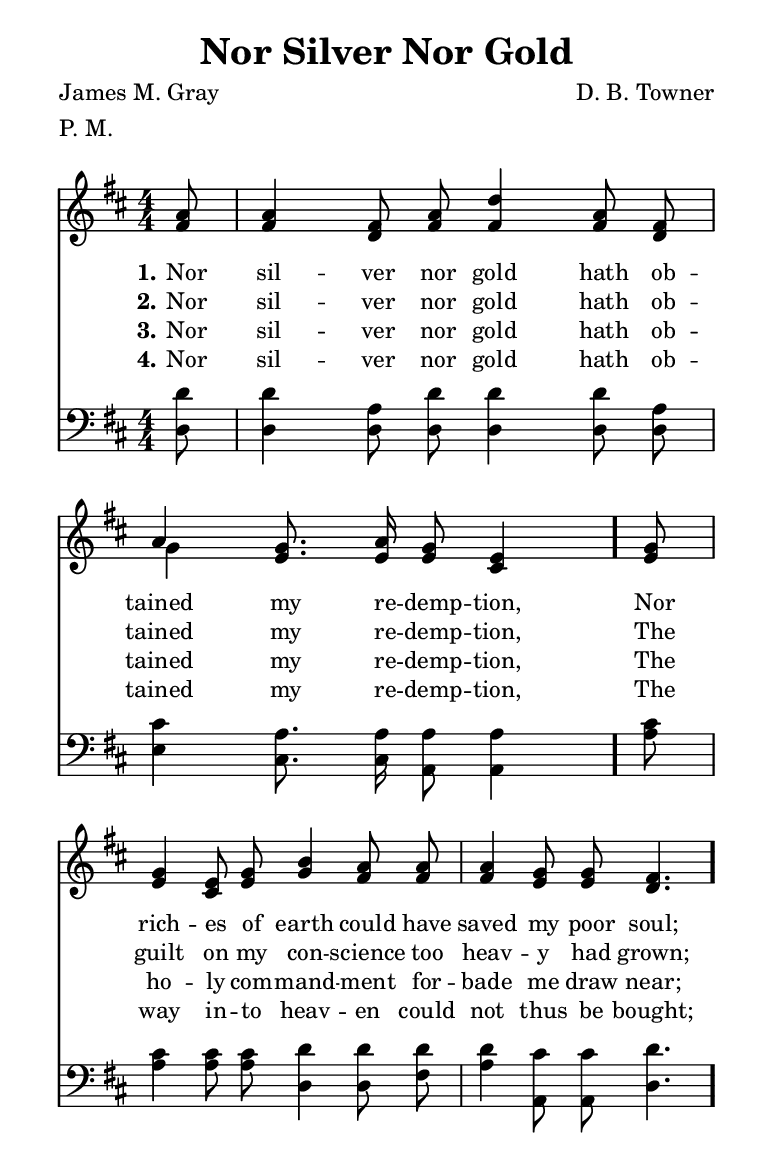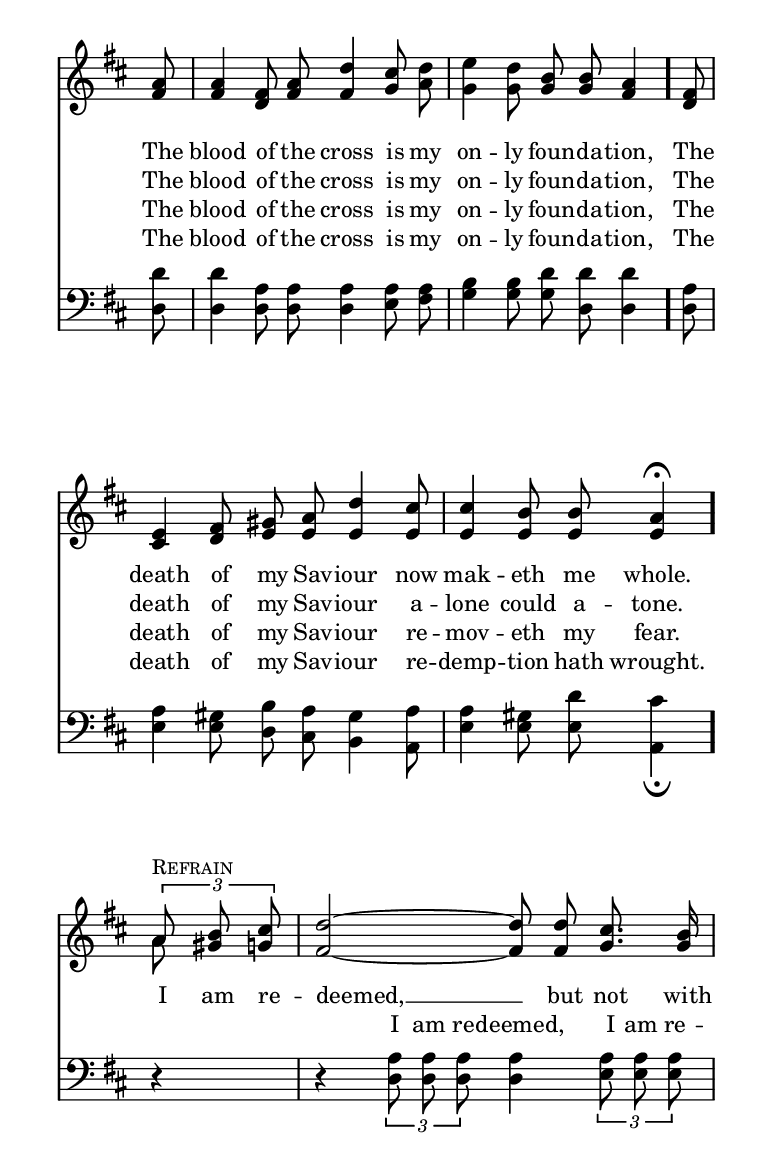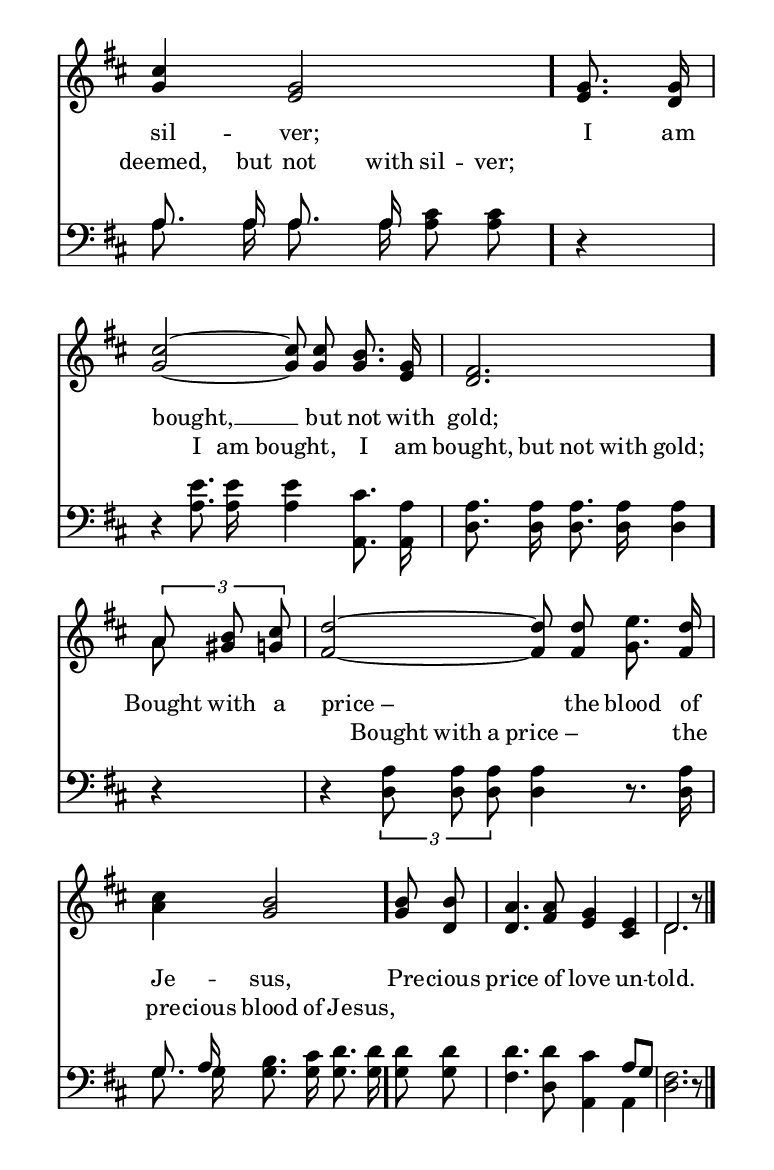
\include "common/global.ily"
\paper {
  \include "common/paper.ily"
  ragged-last-bottom = ##t
  page-count = #(cond (is-eogsized 2) (#t #f))
  system-count = #(cond (is-eogsized 6) (#t #f)) % original has 7
  systems-per-page = #(cond (is-eogsized 4) (#t #f))
}

\header{
  %gospel
  hymnnumber = "177"
  title = "Nor Silver Nor Gold"
  tunename = ""
  meter = "P. M." % something like 12. 11. 12. 11. with Refrain
  poet = "James M. Gray"
  composer = "D. B. Towner"
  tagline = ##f
}

ta = { \tempo 4=80 }
tb = { \tempo 4=40 }

global = {
  \include "common/overrides.ily"
  \override Staff.TimeSignature.style = #'numbered
  \time 4/4
  \override Score.MetronomeMark.transparent = ##t % hide all fermata changes too
  \ta
  \key d \major
  \partial 8
  \autoBeamOff
}

patternA = { c8 | c4 c8 c c4 c8 c | c4 c8. c16 c8 c4 }
patternB = { c8 | c4 c8 c c4 c8 c | c4 c8 c c4. }
patternC = { c8 | c4 c8 c c4 c8 c | c4 c8 c c c4 }
patternD = { c8 | c4 c8 c c c4 c8 | c4 c8 c c4 }

notesSoprano = {
\global
\relative c'' {

  a8 | a4 fis8 a d4 a8 fis | a4 g8. a16 g8 e4
  g8 | g4 e8 g b4 a8 a | a4 g8 g fis4.
  a8 | a4 fis8 a d4 cis8 d | e4 d8 b b a4
  fis8 | e4 fis8 gis a d4 cis8 | cis4 b8 b \tb a4 \fermata \ta \bar "."

}
}

notesSopranoRefrain = {
\relative c'' {

  << s^\markup { \small \caps "Refrain" }
  { \tuplet 3/2 { << { \voiceOne a8 } \new Voice { \voiceTwo a8 } >> << { b cis } { gis g } >> } } >>

  \partcombine
  \relative c' {
    | d'2 ~ d8 d8 cis8. b16 | cis4 g2
    g8. g16 | cis2 ~ cis8 cis8 b8. g16 | fis2.
  }
  \relative c' {
    | fis2 ~ fis8 fis8 g8. g16 | g4 e2
    e8. d16 | g2 ~ g8 g8 g8. e16 | d2.
  }

  \tuplet 3/2 { << { \voiceOne a8 } \new Voice { \voiceTwo a8 } >> << { b cis } { gis g } >> }
  \partcombine
  \relative c'' {
    | d2 ~ d8 d8 e8. d16 | cis4 b2
    b8 b | a4. a8 g4 e |
  }
  \relative c' {
    | fis2 ~ fis8 fis8 g8. fis16 | a4 g2
    g8 d | d4. fis8 e4 cis |
  }
  << { \voiceOne d2. } \new Voice { \voiceTwo d2. } >>
  \partcombine r8 r8

  \bar "|."

}
}

notesSopranoRefrainPacing = {
\global
\relative c,, {

  r8 | r4 r8 r r4 r8 r | r4 r8. r16 r8 r4
  r8 | r4 r8 r r4 r8 r | r4 r8 r r4.
  r8 | r4 r8 r r4 r8 r | r4 r8 r r r4
  r8 | r4 r8 r r r4 r8 | r4 r8 r r4

  %\repeat unfold 32 \skip 4
  \tuplet 3/2 { a8 a a }
    | d'2 ~ d8 d8 cis8. b16 | cis4 g2
    g8. g16 | cis2 ~ cis8 cis8 b8. g16 | fis2.

  \tuplet 3/2 { a8 a a }
    | d2 ~ d8 d8 e8. d16 | cis4 b2
    b8 b | a4. a8 g4 e | d2. r8

}
}

notesAlto = {
\global
\relative e' {

  \changePitch \patternA { fis | fis d fis fis fis d | g e e e cis }
  \changePitch \patternB { e | e cis e g fis fis | fis e e d }
  \changePitch \patternC { fis | fis d fis fis g a | g g g g fis }
  \changePitch \patternD { d | cis d e e e e | e e e e }

  % excludes refrain (moved to Soprano) due to bad interactions between
  % \tuplet, \partcombine, and NullVoice

}
}

notesTenor = {
\global
\relative a {

  \changePitch \patternA { d | d a d d d a | cis a a a a }
  \changePitch \patternB { cis | cis cis cis d d d | d cis cis d }
  \changePitch \patternC { d | d a a a a a | b b d d d }
  \changePitch \patternD { a | a gis b a gis a | a gis d' cis }

  r4 | r \tuplet 3/2 { a8 a a } a4 \tuplet 3/2 { a8 a a } | a8. a16 a8. a16 cis8 cis
  r4 | r4 e8. e16 e4 cis8. a16 | a8. a16 a8. a16 a4
  r4 | r \tuplet 3/2 { a8 a a } a4 r8. a16 | g8. a16 b8. cis16 d8. d16
  d8 d8 | d4. d8 cis4 a8[ g] | fis2. r8

}
}

notesBass = {
\global
\relative f {

  \changePitch \patternA { d | d d d d d d | e cis cis a a }
  \changePitch \patternB { a' | a a a d, d fis | a a, a d }
  \changePitch \patternC { d | d d d d e fis | g g g d d }
  \changePitch \patternD { d | e e d cis b a | e' e e a,_\fermata }

  r4 | r \tuplet 3/2 { d8 d d } d4 \tuplet 3/2 { e8 e e } | a8. a16 a8. a16 a8 a
  r4 | r4 a8. a16 a4 a,8. a16 | d8. d16 d8. d16 d4
  r4 | r \tuplet 3/2 { d8 d d } d4 r8. d16 | g8. g16 g8. g16 g8. g16
  g8 g8 | fis4. d8 a4 a | d2. r8

}
}

Refrain = \lyricmode {

{ \mon } I am re -- { \moff } deemed, __ but not with sil -- ver; \bar "."
I am bought, __ but not with gold; \bar "."
{ \mon } Bought with a { \moff } price_– the blood of Je -- sus, \bar "."
Pre -- cious price of love un -- told. \bar "."

}

wordsA = \lyricmode {
\set stanza = "1."

Nor sil -- ver nor gold hath ob -- tained my re -- demp -- tion, \bar "."
Nor rich -- es of earth could have saved my poor soul; \bar "."
The blood of the cross is my on -- ly foun -- da -- tion, \bar "."
The death of my Sav -- iour now mak -- eth me whole. \bar "."

}

wordsB = \lyricmode {
\set stanza = "2."

Nor sil -- ver nor gold hath ob -- tained my re -- demp -- tion,
The guilt on my con -- science too heav -- y had grown;
The blood of the cross is my on -- ly foun -- da -- tion,
The death of my Sav -- iour a -- lone could a -- tone.

}

wordsC = \lyricmode {
\set stanza = "3."

Nor sil -- ver nor gold hath ob -- tained my re -- demp -- tion,
The ho -- ly com -- mand -- ment for -- bade me draw near;
The blood of the cross is my on -- ly foun -- da -- tion,
The death of my Sav -- iour re -- mov -- eth my fear.

}

wordsD = \lyricmode {
\set stanza = "4."

Nor sil -- ver nor gold hath ob -- tained my re -- demp -- tion,
The way in -- to heav -- en could not thus be bought;
The blood of the cross is my on -- ly foun -- da -- tion,
The death of my Sav -- iour re -- demp -- tion hath wrought.

}

underWords = \lyricmode {

{ \repeat unfold 46 \skip 4 }
{ \mon } I am re -- deemed, I am re -- deemed, { \moff } but not with sil -- ver;
I am bought, I am bought, but not with gold;
{ \mon } Bought with a { \moff } price_– the pre -- cious blood of Je -- sus,

}

\score {
  \context ChoirStaff <<
    \context Staff = upper <<
      \set Staff.autoBeaming = ##f
      \set ChoirStaff.systemStartDelimiter = #'SystemStartBar
      \set ChoirStaff.printPartCombineTexts = ##f
      {
        \partcombine #'(2 . 9) \notesSoprano \notesAlto
        \context Voice = sopranosRefrain { \notesSopranoRefrain }
      }
      \context NullVoice = sopranos { \voiceOne \notesSoprano }
      \context NullVoice = sopranosRefrainPacing { \voiceFour \notesSopranoRefrainPacing }
      \context Lyrics = one   \lyricsto sopranos \wordsA
      \context Lyrics = two   \lyricsto sopranos \wordsB
      \context Lyrics = two   \lyricsto sopranosRefrainPacing \Refrain
      \context Lyrics = three \lyricsto sopranos \wordsC
      \context Lyrics = four  \lyricsto sopranos \wordsD
    >>
    \context Staff = men <<
      \set Staff.autoBeaming = ##f
      \clef bass
      \set ChoirStaff.printPartCombineTexts = ##f
      \partcombine #'(2 . 9) \notesTenor \notesBass
      \context NullVoice = tenors { \voiceOne << \notesTenor >> }
    >>
    \context Lyrics = four \lyricsto tenors \underWords
  >>
  \layout {
    \include "common/layout.ily"
  }
  \midi{
    \include "common/midi.ily"
  }
}

\version "2.19.49"  % necessary for upgrading to future LilyPond versions.

% vi:set et ts=2 sw=2 ai nocindent syntax=lilypond:
